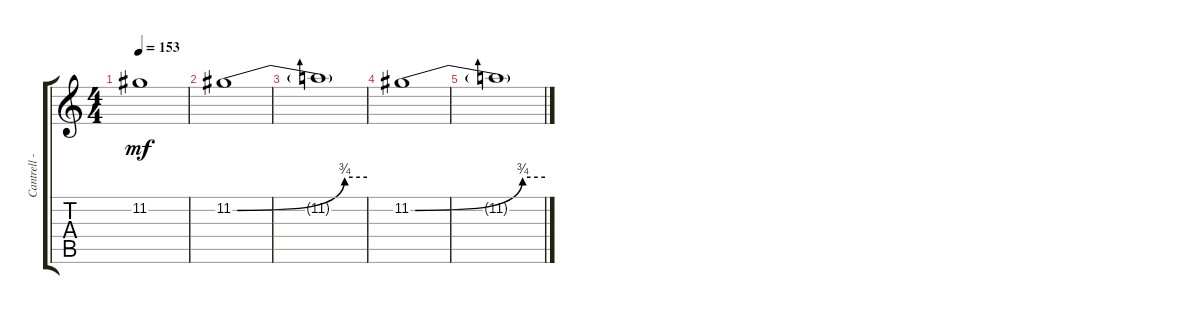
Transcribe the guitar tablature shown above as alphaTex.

\track ("Cantrell - high bend" "Cantrell -") {instrument overdrivenguitar}
\staff {score tabs}
\tuning (D4 A3 F3 C3 G2 C2) {hide}
\ts (4 4)
\tempo 153
\clef g2
\ks c
11.2{t}.1{dy mf} |
11.2{be (custom 0 0 2 0 50 3 60 3)}.1 |
11.2{t}.1 |
11.2{be (custom 0 0 2 0 50 3 60 3)}.1 |
11.2{t}.1
